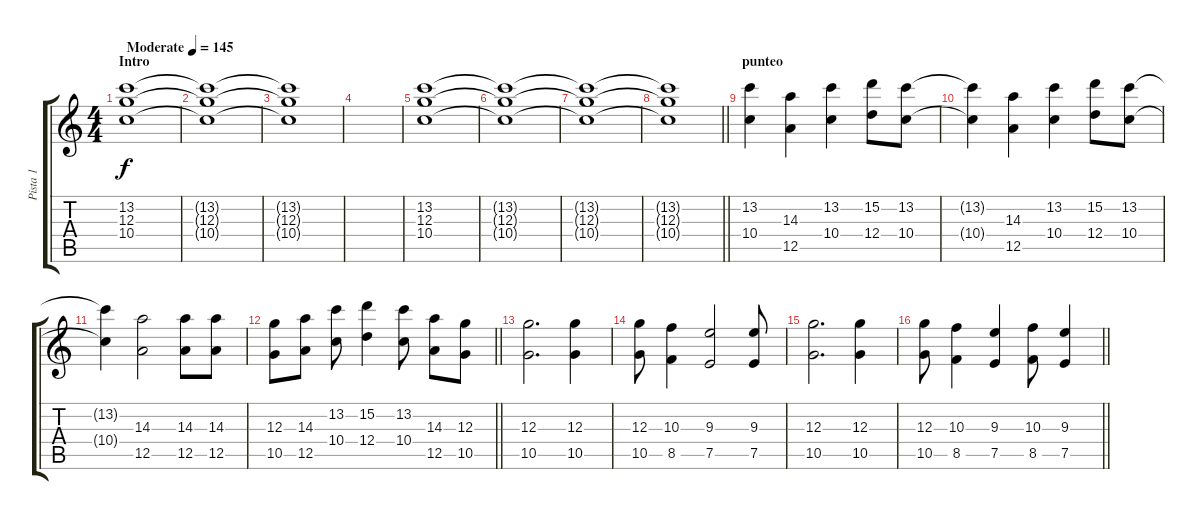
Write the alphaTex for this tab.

\track ("Pista 1" "Pista 1") {instrument overdrivenguitar}
\staff {score tabs}
\tuning (E4 B3 G3 D3 A2 E2) {hide}
\ts (4 4)
\section ("" "Intro")
\tempo (145 "Moderate")
\clef g2
\ks c
(13.2 12.3 10.4).1{dy f instrument overdrivenguitar} |
(13.2{t} 12.3{t} 10.4{t}).1 |
(13.2{t} 12.3{t} 10.4{t}).1 |
|
(13.2 12.3 10.4).1 |
(13.2{t} 12.3{t} 10.4{t}).1 |
(13.2{t} 12.3{t} 10.4{t}).1 |
\barLineRight lightlight
(13.2{t} 12.3{t} 10.4{t}).1 |
\section ("" "punteo")
(13.2 10.4).4 (14.3 12.5).4 (13.2 10.4).4 (15.2 12.4).8 (13.2 10.4).8 |
(13.2{t} 10.4{t}).4 (14.3 12.5).4 (13.2 10.4).4 (15.2 12.4).8 (13.2 10.4).8 |
(13.2{t} 10.4{t}).4 (14.3 12.5).2 (14.3 12.5).8 (14.3 12.5).8 |
\barLineRight lightlight
(12.3 10.5).8 (14.3 12.5).8 (13.2 10.4).8 (15.2 12.4).4 (13.2 10.4).8 (14.3 12.5).8 (12.3 10.5).8 |
\section ("" "")
(12.3 10.5).2{d} (12.3 10.5).4 |
(12.3 10.5).8 (10.3 8.5).4 (9.3 7.5).2 (9.3 7.5).8 |
(12.3 10.5).2{d} (12.3 10.5).4 |
\barLineRight lightlight
(12.3 10.5).8 (10.3 8.5).4 (9.3 7.5).4 (10.3 8.5).8 (9.3 7.5).4
